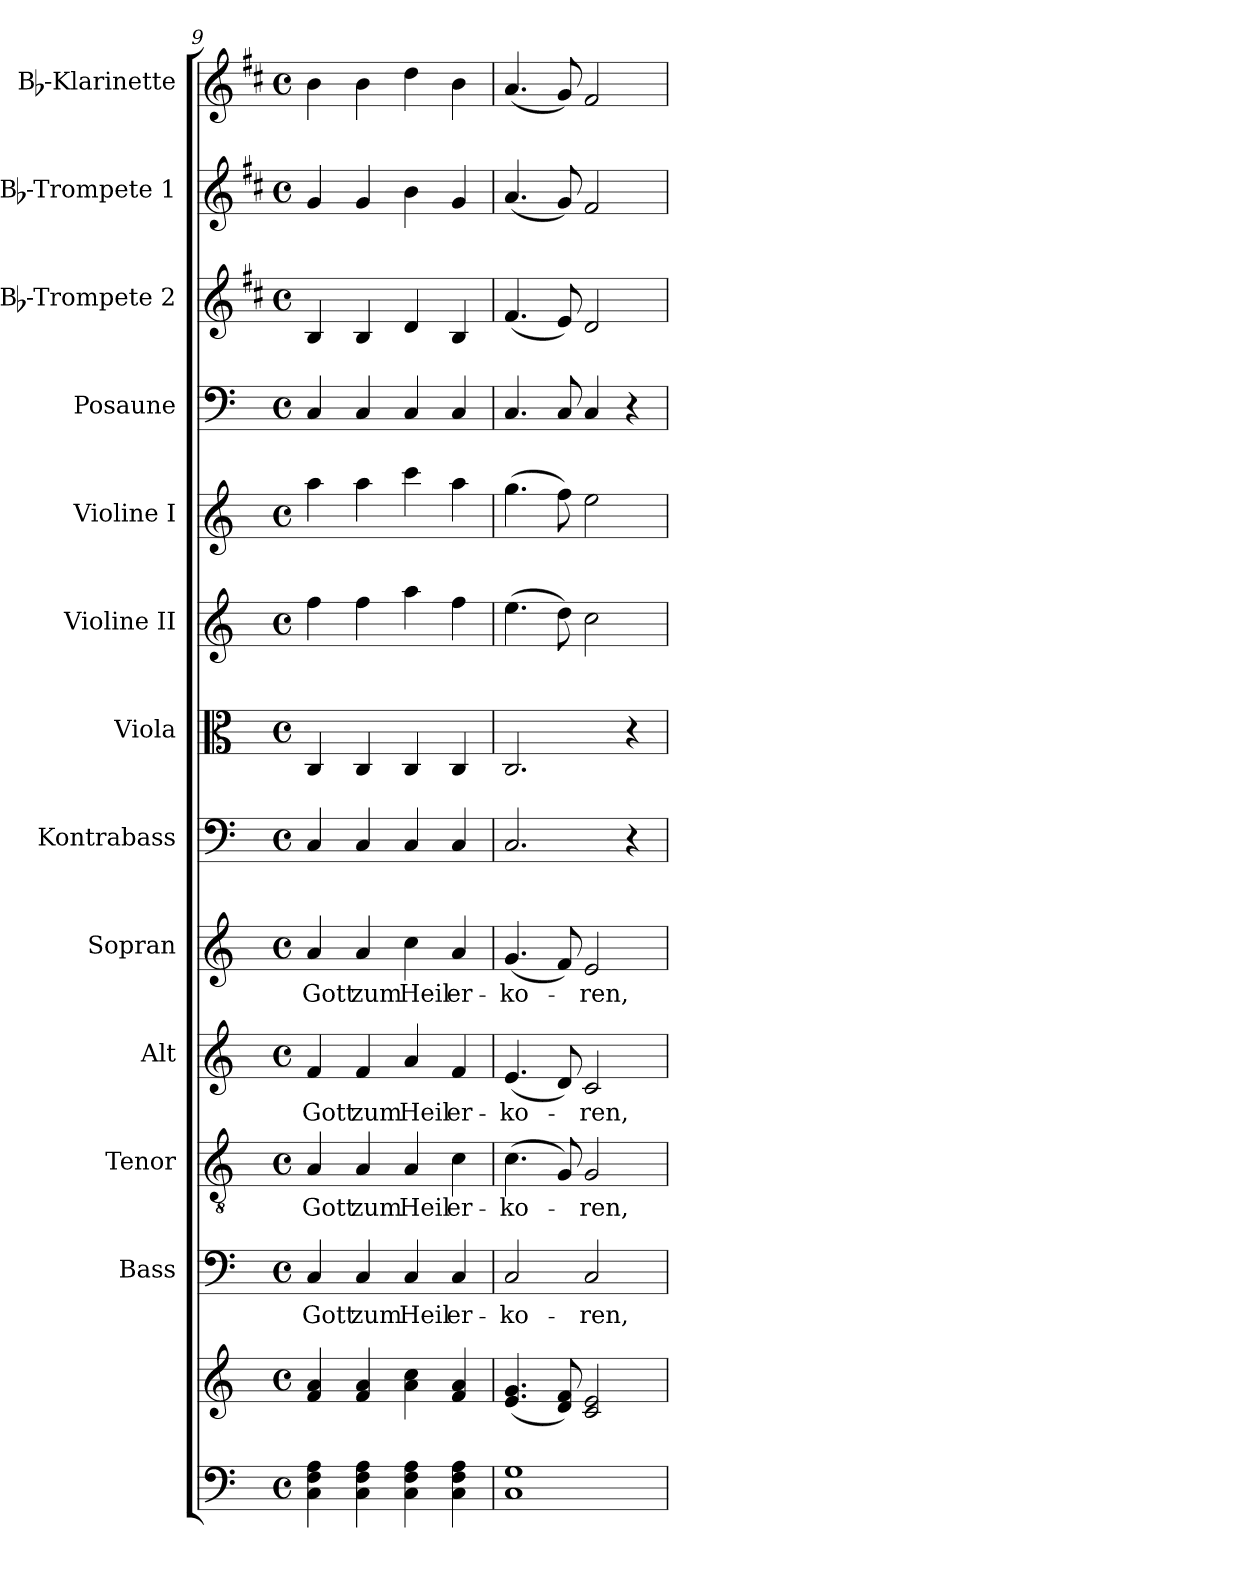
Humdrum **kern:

**kern	**kern	**kern	**text	**kern	**text	**kern	**text	**kern	**text	**kern	**kern	**kern	**kern	**kern	**kern	**kern	**kern
*part13	*part13	*part12	*part12	*part11	*part11	*part10	*part10	*part9	*part9	*part8	*part7	*part6	*part5	*part4	*part3	*part2	*part1
*staff14	*staff13	*staff12	*staff12	*staff11	*staff11	*staff10	*staff10	*staff9	*staff9	*staff8	*staff7	*staff6	*staff5	*staff4	*staff3	*staff2	*staff1
*	*	*I"Bass	*	*I"Tenor	*	*I"Alt	*	*I"Sopran	*	*I"Kontrabass	*I"Viola	*I"Violine II	*I"Violine I	*I"Posaune	*I"Bb-Trompete 2	*I"Bb-Trompete 1	*I"Bb-Klarinette
*	*	*I'B.	*	*I'T.	*	*I'A.	*	*I'S.	*	*I'Kb.	*I'Vla.	*I'Vl. II	*I'Vl. I	*I'Pos.	*I'Bb Trp. 2	*I'Bb Trp. 1	*I'Bb Kl.
*clefF4	*clefG2	*clefF4	*	*clefGv2	*	*clefG2	*	*clefG2	*	*clefF4	*clefC3	*clefG2	*clefG2	*clefF4	*clefG2	*clefG2	*clefG2
*	*	*	*	*	*	*	*	*	*	*ITrd7c12	*	*	*	*	*ITrd1c2	*ITrd1c2	*ITrd1c2
*k[]	*k[]	*k[]	*	*k[]	*	*k[]	*	*k[]	*	*k[]	*k[]	*k[]	*k[]	*k[]	*k[]	*k[]	*k[]
*C:	*C:	*C:	*	*C:	*	*C:	*	*C:	*	*C:	*C:	*C:	*C:	*C:	*C:	*C:	*C:
*M4/4	*M4/4	*M4/4	*	*M4/4	*	*M4/4	*	*M4/4	*	*M4/4	*M4/4	*M4/4	*M4/4	*M4/4	*M4/4	*M4/4	*M4/4
*met(c)	*met(c)	*met(c)	*	*met(c)	*	*met(c)	*	*met(c)	*	*met(c)	*met(c)	*met(c)	*met(c)	*met(c)	*met(c)	*met(c)	*met(c)
=9	=9	=9	=9	=9	=9	=9	=9	=9	=9	=9	=9	=9	=9	=9	=9	=9	=9
!	!	!	!LO:LY:b	!	!LO:LY:b	!	!LO:LY:b	!	!LO:LY:b	!	!	!	!	!	!	!	!
4C\ 4F\ 4A\	4f/ 4a/	4C/	Gott	4A/	Gott	4f/	Gott	4a/	Gott	4CC/	4C/	4ff\	4aa\	4C/	4A/	4f/	4a\
!	!	!	!LO:LY:b	!	!LO:LY:b	!	!LO:LY:b	!	!LO:LY:b	!	!	!	!	!	!	!	!
4C\ 4F\ 4A\	4f/ 4a/	4C/	zum	4A/	zum	4f/	zum	4a/	zum	4CC/	4C/	4ff\	4aa\	4C/	4A/	4f/	4a\
!	!	!	!LO:LY:b	!	!LO:LY:b	!	!LO:LY:b	!	!LO:LY:b	!	!	!	!	!	!	!	!
4C\ 4F\ 4A\	4a\ 4cc\	4C/	Heil	4A/	Heil	4a/	Heil	4cc\	Heil	4CC/	4C/	4aa\	4ccc\	4C/	4c/	4a\	4cc\
!	!	!	!LO:LY:b	!	!LO:LY:b	!	!LO:LY:b	!	!LO:LY:b	!	!	!	!	!	!	!	!
4C\ 4F\ 4A\	4f/ 4a/	4C/	er-	4c\	er-	4f/	er-	4a/	er-	4CC/	4C/	4ff\	4aa\	4C/	4A/	4f/	4a\
=10	=10	=10	=10	=10	=10	=10	=10	=10	=10	=10	=10	=10	=10	=10	=10	=10	=10
!	!	!	!LO:LY:b	!	!LO:LY:b	!	!LO:LY:b	!	!LO:LY:b	!	!	!	!	!	!	!	!
1C 1G	(<4.e/ 4.g/	2C/	-ko-	(>4.c\	-ko-	(<4.e/	-ko-	(<4.g/	-ko-	2.CC/	2.C/	(>4.ee\	(>4.gg\	4.C/	(<4.e/	(<4.g/	(<4.g/
.	8d/ 8f/)	.	.	8G/)	.	8d/)	.	8f/)	.	.	.	8dd\)	8ff\)	8C/	8d/)	8f/)	8f/)
!	!	!	!LO:LY:b	!	!LO:LY:b	!	!LO:LY:b	!	!LO:LY:b	!	!	!	!	!	!	!	!
.	2c/ 2e/	2C/	-ren,	2G/	-ren,	2c/	-ren,	2e/	-ren,	.	.	2cc\	2ee\	4C/	2c/	2e/	2e/
.	.	.	.	.	.	.	.	.	.	4r	4r	.	.	4r	.	.	.
=	=	=	=	=	=	=	=	=	=	=	=	=	=	=	=	=	=
*-	*-	*-	*-	*-	*-	*-	*-	*-	*-	*-	*-	*-	*-	*-	*-	*-	*-
